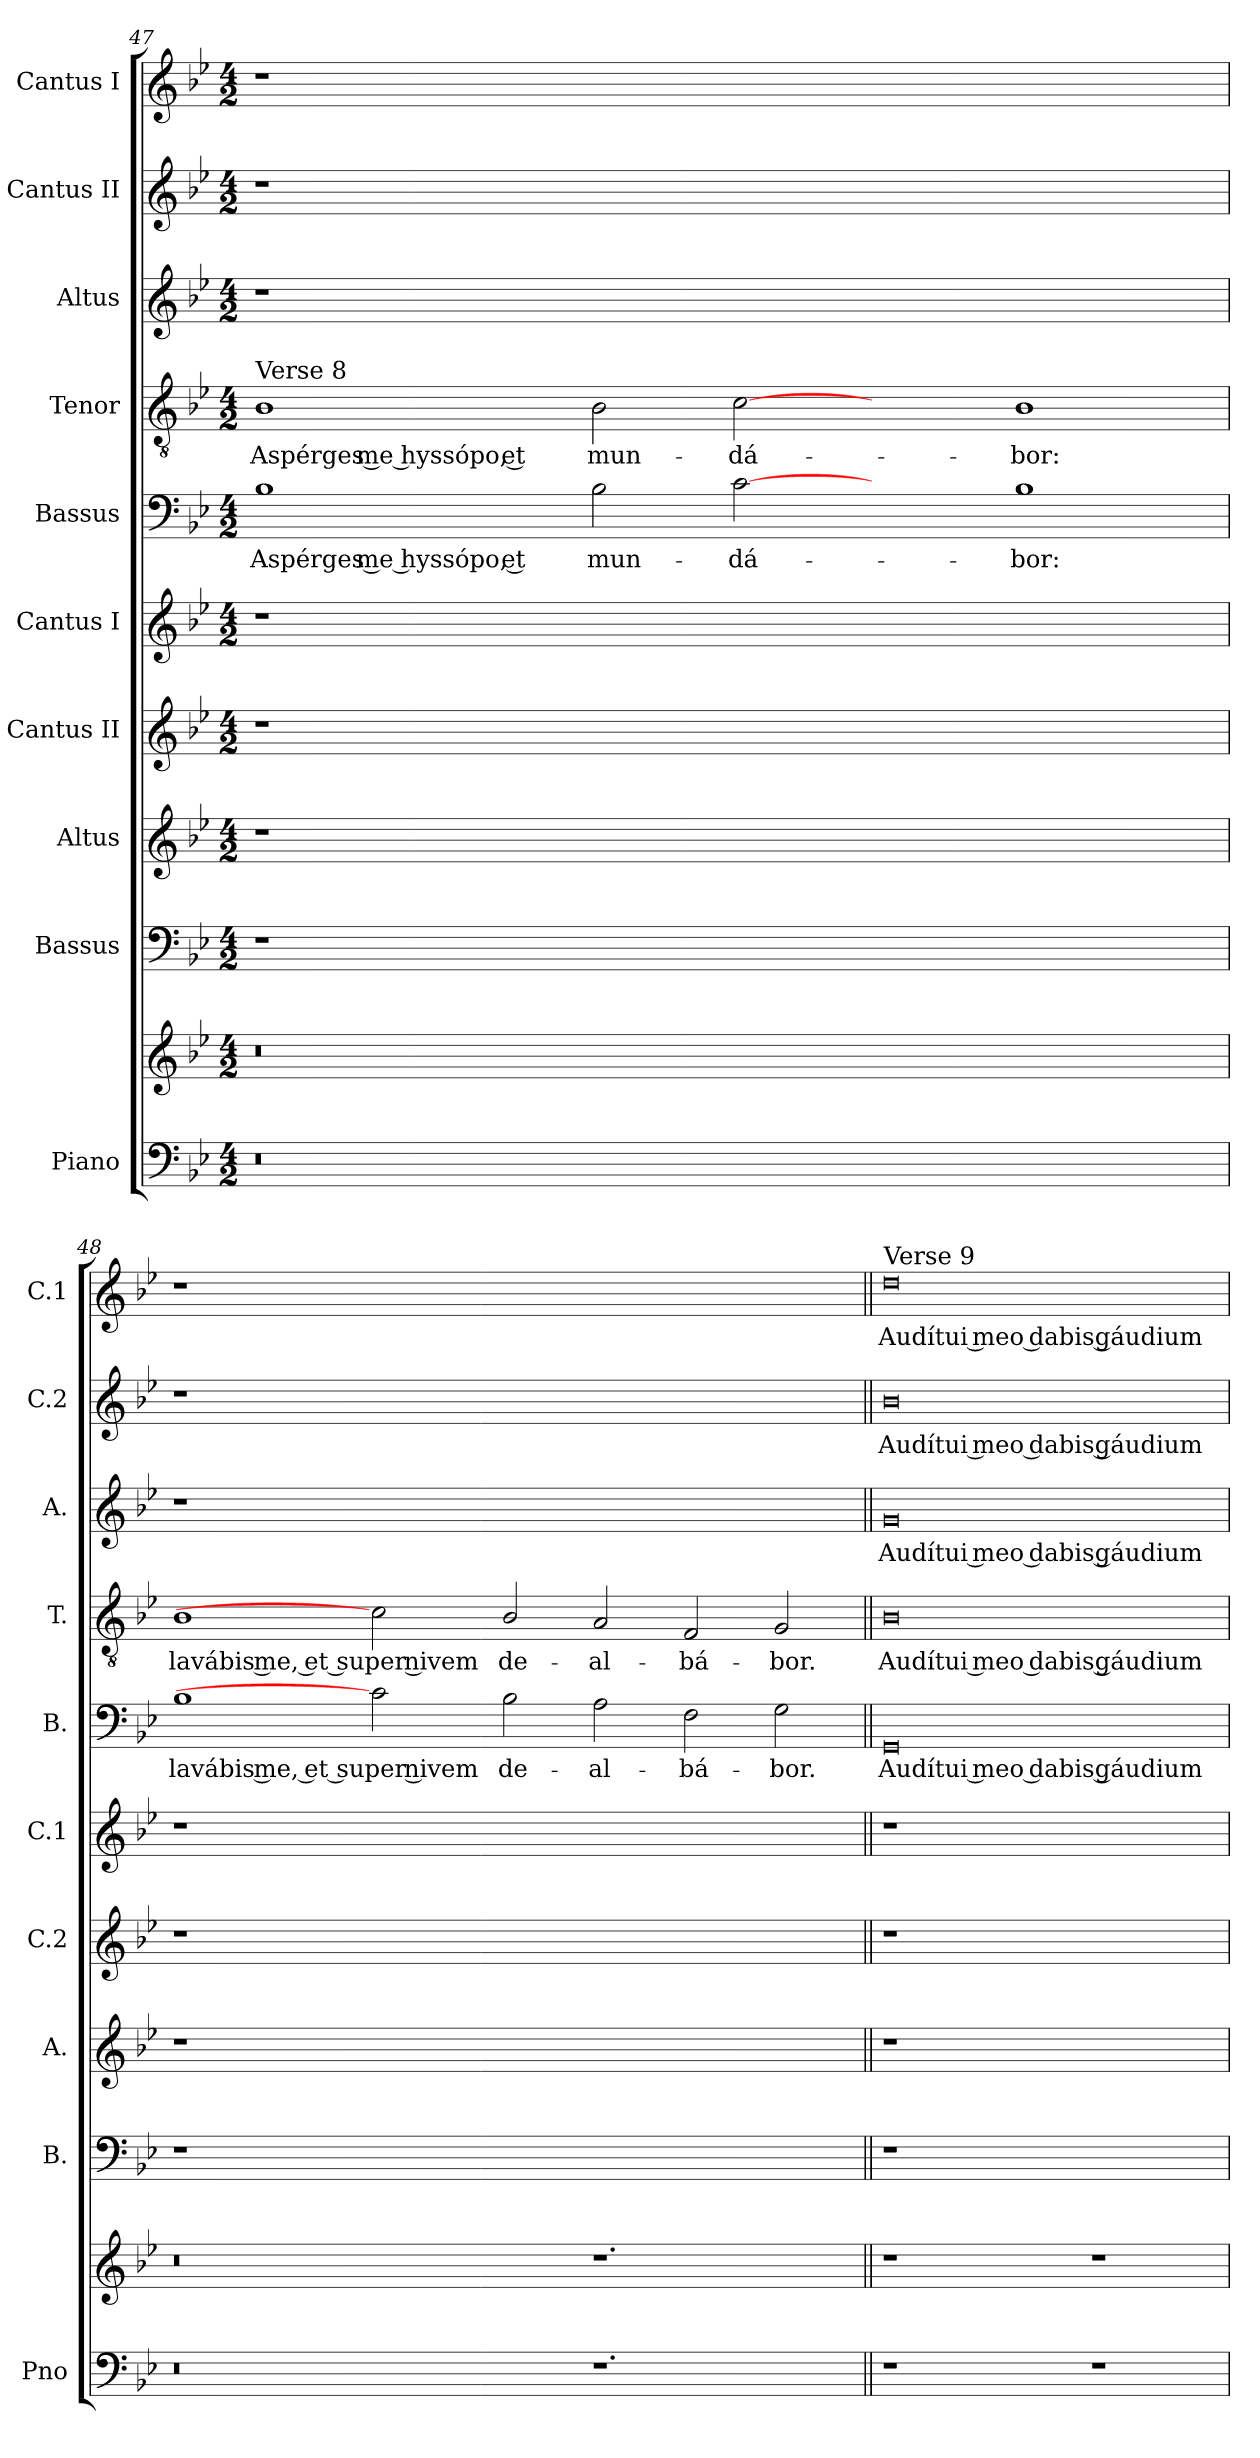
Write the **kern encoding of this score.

**kern	**kern	**kern	**kern	**kern	**kern	**kern	**text	**kern	**text	**kern	**text	**kern	**text	**kern	**text
*part10	*part10	*part9	*part8	*part7	*part6	*part5	*part5	*part4	*part4	*part3	*part3	*part2	*part2	*part1	*part1
*staff11	*staff10	*staff9	*staff8	*staff7	*staff6	*staff5	*staff5	*staff4	*staff4	*staff3	*staff3	*staff2	*staff2	*staff1	*staff1
*I"Piano	*	*I"Bassus	*I"Altus	*I"Cantus II	*I"Cantus I	*I"Bassus	*	*I"Tenor	*	*I"Altus	*	*I"Cantus II	*	*I"Cantus I	*
*I'Pno	*	*I'B.	*I'A.	*I'C.2	*I'C.1	*I'B.	*	*I'T.	*	*I'A.	*	*I'C.2	*	*I'C.1	*
!!LO:LB:g=z
*clefF4	*clefG2	*clefF4	*clefG2	*clefG2	*clefG2	*clefF4	*	*clefGv2	*	*clefG2	*	*clefG2	*	*clefG2	*
*	*	*	*	*	*	*	*	*ITrd7c12	*	*	*	*	*	*	*
*k[b-e-]	*k[b-e-]	*k[b-e-]	*k[b-e-]	*k[b-e-]	*k[b-e-]	*k[b-e-]	*	*k[b-e-]	*	*k[b-e-]	*	*k[b-e-]	*	*k[b-e-]	*
*B-:	*B-:	*B-:	*B-:	*B-:	*B-:	*B-:	*	*B-:	*	*B-:	*	*B-:	*	*B-:	*
*M4/2	*M4/2	*M4/2	*M4/2	*M4/2	*M4/2	*M4/2	*	*M4/2	*	*M4/2	*	*M4/2	*	*M4/2	*
=47	=47	=47	=47	=47	=47	=47	=47	=47	=47	=47	=47	=47	=47	=47	=47
!	!	!LO:N:vis=1	!LO:N:vis=1	!LO:N:vis=1	!LO:N:vis=1	!	!	!	!	!	!	!	!	!	!
!	!	!	!	!	!	!	!LO:LY:b:color=#000000	!	!	!	!	!	!	!	!
!	!	!	!	!	!	!	!	!LO:TX:a:t=Verse 8	!	!	!	!	!	!	!
!	!	!	!	!	!	!	!	!	!LO:LY:b:color=#000000	!LO:N:vis=1	!	!LO:N:vis=1	!	!LO:N:vis=1	!
0r	0r	0r	0r	0r	0r	1B-i	Aspérges me hyssópo, et	1BB-i	Aspérges me hyssópo, et	0r	.	0r	.	0r	.
!	!	!	!	!	!	!	!LO:LY:b:color=#000000	!	!	!	!	!	!	!	!
!	!	!	!	!	!	!	!	!	!LO:LY:b:color=#000000	!	!	!	!	!	!
.	.	.	.	.	.	2B-i\	mun-	2BB-i\	mun-	.	.	.	.	.	.
!	!	!	!	!	!	!	!LO:LY:b:color=#000000	!	!	!	!	!	!	!	!
!	!	!	!	!	!	!	!	!	!LO:LY:b:color=#000000	!	!	!	!	!	!
.	.	.	.	.	.	[2ci	-dá-	[2Ci	-dá-	.	.	.	.	.	.
1.ryy	1.ryy	1.ryy	1.ryy	1.ryy	1.ryy	2ryy	.	2ryy	.	1.ryy	.	1.ryy	.	1.ryy	.
!	!	!	!	!	!	!	!LO:LY:b:color=#000000	!	!	!	!	!	!	!	!
!	!	!	!	!	!	!	!	!	!LO:LY:b:color=#000000	!	!	!	!	!	!
.	.	.	.	.	.	1B-i	-bor:	1BB-i	-bor:	.	.	.	.	.	.
=48	=48	=48	=48	=48	=48	=48	=48	=48	=48	=48	=48	=48	=48	=48	=48
!	!	!LO:N:vis=1	!LO:N:vis=1	!LO:N:vis=1	!LO:N:vis=1	!	!	!	!	!	!	!	!	!	!
!	!	!	!	!	!	!	!LO:LY:b:color=#000000	!	!	!	!	!	!	!	!
!	!	!	!	!	!	!	!	!	!LO:LY:b:color=#000000	!LO:N:vis=1	!	!LO:N:vis=1	!	!LO:N:vis=1	!
0r	0r	0r	0r	0r	0r	1B-i	lavábis me, et super nivem	1BB-i	lavábis me, et super nivem	0r	.	0r	.	0r	.
.	.	.	.	.	.	2ci]	.	2Ci]	.	.	.	.	.	.	.
!	!	!	!	!	!	!	!LO:LY:b:color=#000000	!	!	!	!	!	!	!	!
!	!	!	!	!	!	!	!	!	!LO:LY:b:color=#000000	!	!	!	!	!	!
.	.	.	.	.	.	2B-i\	de-	2BB-i/	de-	.	.	.	.	.	.
!	!	!	!	!	!	!	!LO:LY:b:color=#000000	!	!	!	!	!	!	!	!
!	!	!	!	!	!	!	!	!	!LO:LY:b:color=#000000	!	!	!	!	!	!
1.r	1.r	1.ryy	1.ryy	1.ryy	1.ryy	2Ai\	-al-	2AAi/	-al-	1.ryy	.	1.ryy	.	1.ryy	.
!	!	!	!	!	!	!	!LO:LY:b:color=#000000	!	!	!	!	!	!	!	!
!	!	!	!	!	!	!	!	!	!LO:LY:b:color=#000000	!	!	!	!	!	!
.	.	.	.	.	.	2Fi\	-bá-	2FFi/	-bá-	.	.	.	.	.	.
!	!	!	!	!	!	!	!LO:LY:b:color=#000000	!	!	!	!	!	!	!	!
!	!	!	!	!	!	!	!	!	!LO:LY:b:color=#000000	!	!	!	!	!	!
.	.	.	.	.	.	2Gi\	-bor.	2GGi/	-bor.	.	.	.	.	.	.
!!LO:PB:g=z
=49||	=49||	=49||	=49||	=49||	=49||	=49||	=49||	=49||	=49||	=49||	=49||	=49||	=49||	=49||	=49||
!LO:N:vis=1	!LO:N:vis=1	!LO:N:vis=1	!LO:N:vis=1	!LO:N:vis=1	!LO:N:vis=1	!	!	!	!	!	!	!	!	!	!
!	!	!	!	!	!	!	!LO:LY:b:color=#000000	!	!	!	!	!	!	!	!
!	!	!	!	!	!	!	!	!	!LO:LY:b:color=#000000	!	!	!	!	!	!
!	!	!	!	!	!	!	!	!	!	!	!LO:LY:b:color=#000000	!	!	!	!
!	!	!	!	!	!	!	!	!	!	!	!	!	!LO:LY:b:color=#000000	!	!
!	!	!	!	!	!	!	!	!	!	!	!	!	!	!LO:TX:a:t=Verse 9	!
!	!	!	!	!	!	!	!	!	!	!	!	!	!	!	!LO:LY:b:color=#000000
0r	0r	0r	0r	0r	0r	0GGi	Audítui meo dabis gáudium	0BB-i	Audítui meo dabis gáudium	0gi	Audítui meo dabis gáudium	0b-i	Audítui meo dabis gáudium	0ddi	Audítui meo dabis gáudium
1r	1r	1ryy	1ryy	1ryy	1ryy	1ryy	.	1ryy	.	1ryy	.	1ryy	.	1ryy	.
=	=	=	=	=	=	=	=	=	=	=	=	=	=	=	=
*-	*-	*-	*-	*-	*-	*-	*-	*-	*-	*-	*-	*-	*-	*-	*-
